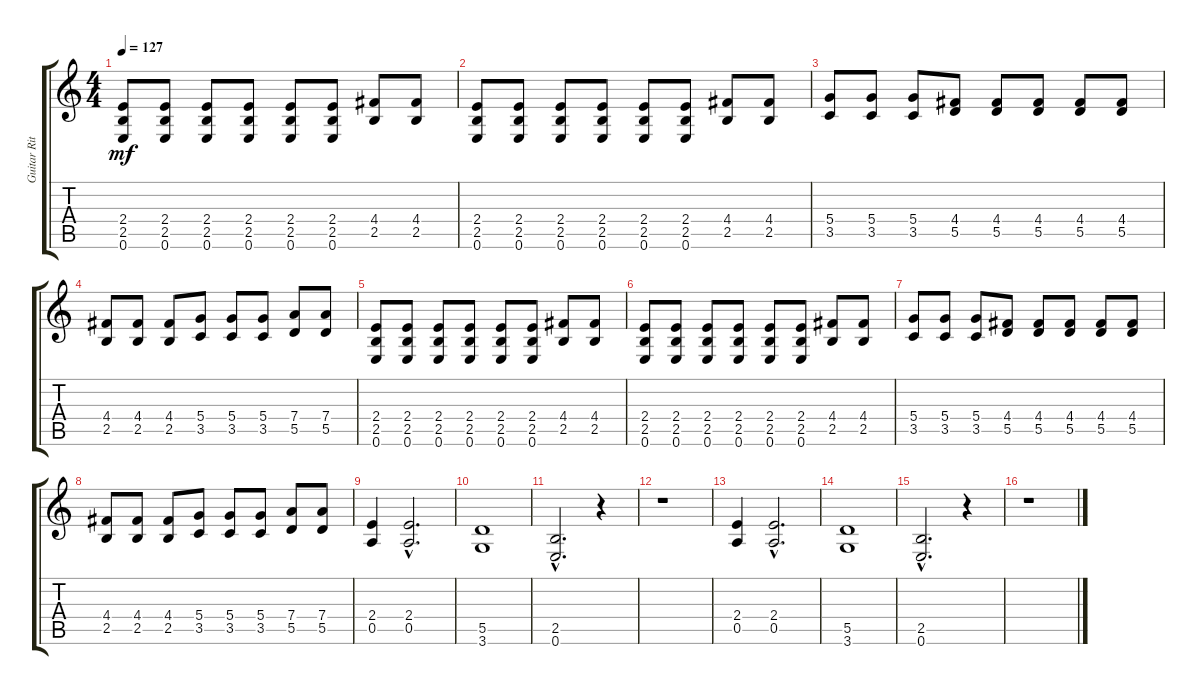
\track ("Guitar Rithym" "Guitar Rit") {instrument distortionguitar}
\staff {score tabs}
\tuning (E4 B3 G3 D3 A2 E2) {hide}
\ts (4 4)
\tempo 127
\clef g2
\ks c
(2.4 2.5 0.6).8{dy mf} (2.4 2.5 0.6).8 (2.4 2.5 0.6).8 (2.4 2.5 0.6).8 (2.4 2.5 0.6).8 (2.4 2.5 0.6).8 (4.4 2.5).8 (4.4 2.5).8 |
(2.4 2.5 0.6).8 (2.4 2.5 0.6).8 (2.4 2.5 0.6).8 (2.4 2.5 0.6).8 (2.4 2.5 0.6).8 (2.4 2.5 0.6).8 (4.4 2.5).8 (4.4 2.5).8 |
(5.4 3.5).8 (5.4 3.5).8 (5.4 3.5).8 (4.4 5.5).8 (4.4 5.5).8 (4.4 5.5).8 (4.4 5.5).8 (4.4 5.5).8 |
(4.4 2.5).8 (4.4 2.5).8 (4.4 2.5).8 (5.4 3.5).8 (5.4 3.5).8 (5.4 3.5).8 (7.4 5.5).8 (7.4 5.5).8 |
(2.4 2.5 0.6).8 (2.4 2.5 0.6).8 (2.4 2.5 0.6).8 (2.4 2.5 0.6).8 (2.4 2.5 0.6).8 (2.4 2.5 0.6).8 (4.4 2.5).8 (4.4 2.5).8 |
(2.4 2.5 0.6).8 (2.4 2.5 0.6).8 (2.4 2.5 0.6).8 (2.4 2.5 0.6).8 (2.4 2.5 0.6).8 (2.4 2.5 0.6).8 (4.4 2.5).8 (4.4 2.5).8 |
(5.4 3.5).8 (5.4 3.5).8 (5.4 3.5).8 (4.4 5.5).8 (4.4 5.5).8 (4.4 5.5).8 (4.4 5.5).8 (4.4 5.5).8 |
(4.4 2.5).8 (4.4 2.5).8 (4.4 2.5).8 (5.4 3.5).8 (5.4 3.5).8 (5.4 3.5).8 (7.4 5.5).8 (7.4 5.5).8 |
(2.4 0.5).4 (2.4{hac} 0.5{hac}).2{d} |
(5.5 3.6).1 |
(2.5{hac} 0.6{hac}).2{d} r.4 |
r.1 |
(2.4 0.5).4 (2.4{hac} 0.5{hac}).2{d} |
(5.5 3.6).1 |
(2.5{hac} 0.6{hac}).2{d} r.4 |
r.1
